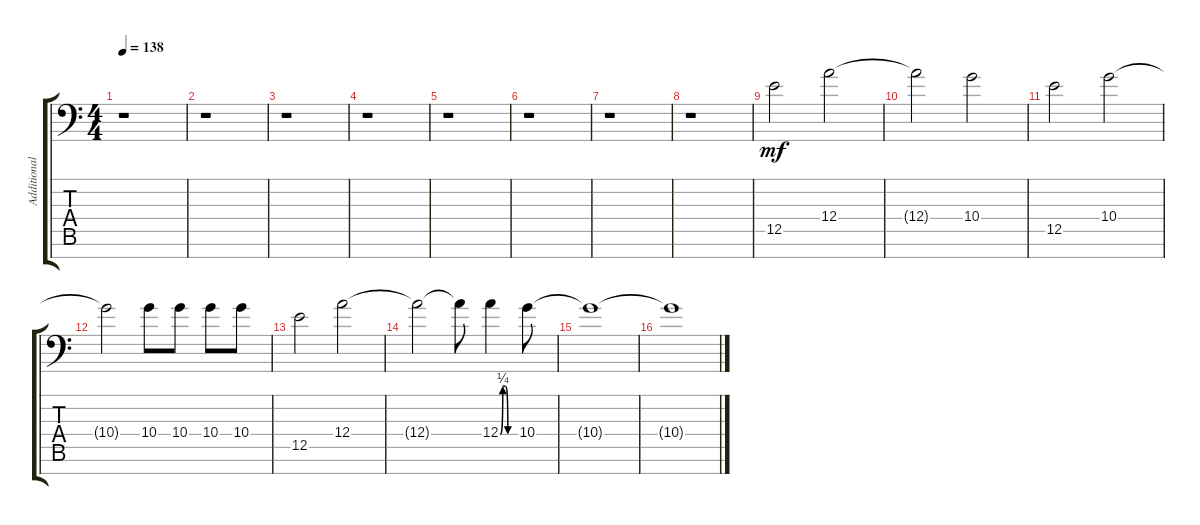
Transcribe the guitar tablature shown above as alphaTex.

\track ("Additional Guitar" "Additional") {instrument distortionguitar}
\staff {score tabs}
\tuning (B3 Gb3 Db3 A2 E2 B1 E1) {hide}
\ts (4 4)
\tempo 138
\clef f4
\ks c
r.1{dy mf} |
r.1 |
r.1 |
r.1 |
r.1 |
r.1 |
r.1 |
r.1 |
12.5.2 12.4.2 |
12.4{t}.2 10.4.2 |
12.5.2 10.4.2 |
10.4{t}.2 10.4.8 10.4.8 10.4.8 10.4.8 |
12.5.2 12.4.2 |
12.4{t}.2 12.4{t}.8 12.4{be (custom 0 0 0 0 10 1 20 1 30 0 60 0)}.4 10.4.8 |
10.4{t}.1 |
10.4{t}.1
